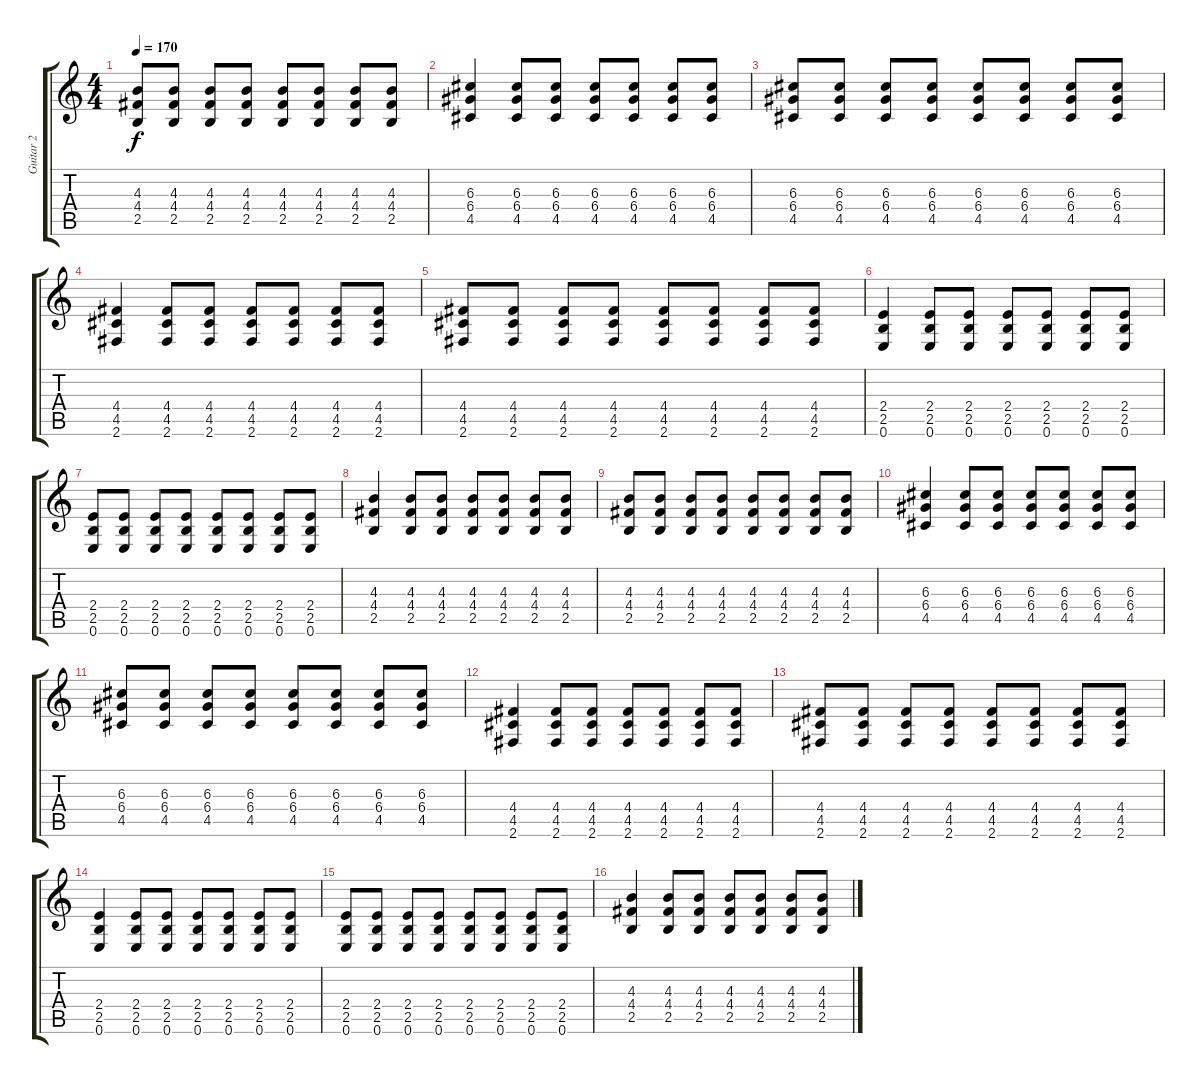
\track ("Guitar 2" "Guitar 2") {instrument overdrivenguitar}
\staff {score tabs}
\tuning (E4 B3 G3 D3 A2 E2) {hide}
\ts (4 4)
\tempo 170
\clef g2
\ks c
(4.3 4.4 2.5).8{dy f} (4.3 4.4 2.5).8 (4.3 4.4 2.5).8 (4.3 4.4 2.5).8 (4.3 4.4 2.5).8 (4.3 4.4 2.5).8 (4.3 4.4 2.5).8 (4.3 4.4 2.5).8 |
(6.3 6.4 4.5).4 (6.3 6.4 4.5).8 (6.3 6.4 4.5).8 (6.3 6.4 4.5).8 (6.3 6.4 4.5).8 (6.3 6.4 4.5).8 (6.3 6.4 4.5).8 |
(6.3 6.4 4.5).8 (6.3 6.4 4.5).8 (6.3 6.4 4.5).8 (6.3 6.4 4.5).8 (6.3 6.4 4.5).8 (6.3 6.4 4.5).8 (6.3 6.4 4.5).8 (6.3 6.4 4.5).8 |
(4.4 4.5 2.6).4 (4.4 4.5 2.6).8 (4.4 4.5 2.6).8 (4.4 4.5 2.6).8 (4.4 4.5 2.6).8 (4.4 4.5 2.6).8 (4.4 4.5 2.6).8 |
(4.4 4.5 2.6).8 (4.4 4.5 2.6).8 (4.4 4.5 2.6).8 (4.4 4.5 2.6).8 (4.4 4.5 2.6).8 (4.4 4.5 2.6).8 (4.4 4.5 2.6).8 (4.4 4.5 2.6).8 |
(2.4 2.5 0.6).4 (2.4 2.5 0.6).8 (2.4 2.5 0.6).8 (2.4 2.5 0.6).8 (2.4 2.5 0.6).8 (2.4 2.5 0.6).8 (2.4 2.5 0.6).8 |
(2.4 2.5 0.6).8 (2.4 2.5 0.6).8 (2.4 2.5 0.6).8 (2.4 2.5 0.6).8 (2.4 2.5 0.6).8 (2.4 2.5 0.6).8 (2.4 2.5 0.6).8 (2.4 2.5 0.6).8 |
(4.3 4.4 2.5).4 (4.3 4.4 2.5).8 (4.3 4.4 2.5).8 (4.3 4.4 2.5).8 (4.3 4.4 2.5).8 (4.3 4.4 2.5).8 (4.3 4.4 2.5).8 |
(4.3 4.4 2.5).8 (4.3 4.4 2.5).8 (4.3 4.4 2.5).8 (4.3 4.4 2.5).8 (4.3 4.4 2.5).8 (4.3 4.4 2.5).8 (4.3 4.4 2.5).8 (4.3 4.4 2.5).8 |
(6.3 6.4 4.5).4 (6.3 6.4 4.5).8 (6.3 6.4 4.5).8 (6.3 6.4 4.5).8 (6.3 6.4 4.5).8 (6.3 6.4 4.5).8 (6.3 6.4 4.5).8 |
(6.3 6.4 4.5).8 (6.3 6.4 4.5).8 (6.3 6.4 4.5).8 (6.3 6.4 4.5).8 (6.3 6.4 4.5).8 (6.3 6.4 4.5).8 (6.3 6.4 4.5).8 (6.3 6.4 4.5).8 |
(4.4 4.5 2.6).4 (4.4 4.5 2.6).8 (4.4 4.5 2.6).8 (4.4 4.5 2.6).8 (4.4 4.5 2.6).8 (4.4 4.5 2.6).8 (4.4 4.5 2.6).8 |
(4.4 4.5 2.6).8 (4.4 4.5 2.6).8 (4.4 4.5 2.6).8 (4.4 4.5 2.6).8 (4.4 4.5 2.6).8 (4.4 4.5 2.6).8 (4.4 4.5 2.6).8 (4.4 4.5 2.6).8 |
(2.4 2.5 0.6).4 (2.4 2.5 0.6).8 (2.4 2.5 0.6).8 (2.4 2.5 0.6).8 (2.4 2.5 0.6).8 (2.4 2.5 0.6).8 (2.4 2.5 0.6).8 |
(2.4 2.5 0.6).8 (2.4 2.5 0.6).8 (2.4 2.5 0.6).8 (2.4 2.5 0.6).8 (2.4 2.5 0.6).8 (2.4 2.5 0.6).8 (2.4 2.5 0.6).8 (2.4 2.5 0.6).8 |
(4.3 4.4 2.5).4 (4.3 4.4 2.5).8 (4.3 4.4 2.5).8 (4.3 4.4 2.5).8 (4.3 4.4 2.5).8 (4.3 4.4 2.5).8 (4.3 4.4 2.5).8
